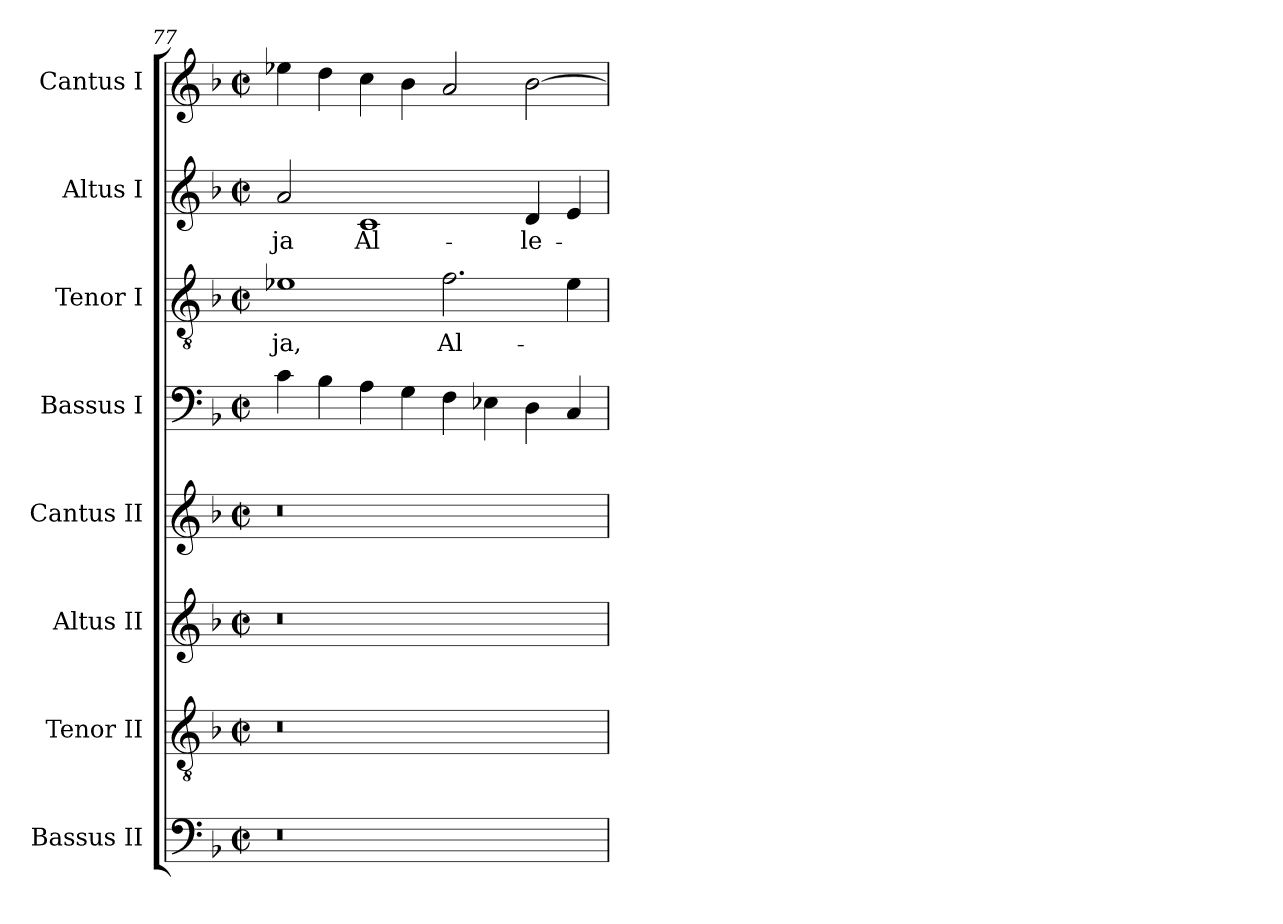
**kern	**kern	**kern	**kern	**kern	**kern	**text	**kern	**text	**kern
*part8	*part7	*part6	*part5	*part4	*part3	*part3	*part2	*part2	*part1
*staff8	*staff7	*staff6	*staff5	*staff4	*staff3	*staff3	*staff2	*staff2	*staff1
*I"Bassus II	*I"Tenor II	*I"Altus II	*I"Cantus II	*I"Bassus I	*I"Tenor I	*	*I"Altus I	*	*I"Cantus I
*clefF4	*clefGv2	*clefG2	*clefG2	*clefF4	*clefGv2	*	*clefG2	*	*clefG2
*k[b-]	*k[b-]	*k[b-]	*k[b-]	*k[b-]	*k[b-]	*	*k[b-]	*	*k[b-]
*F:	*F:	*F:	*F:	*F:	*F:	*	*F:	*	*F:
*M2/2	*M2/2	*M2/2	*M2/2	*M2/2	*M2/2	*	*M2/2	*	*M2/2
*met(c|)	*met(c|)	*met(c|)	*met(c|)	*met(c|)	*met(c|)	*	*met(c|)	*	*met(c|)
=77	=77	=77	=77	=77	=77	=77	=77	=77	=77
!	!	!	!	!	!	!LO:LY:b:cj	!	!LO:LY:b:cj	!
0r	0r	0r	0r	4c\	1e-	-ja,	2a/	-ja	4ee-\
.	.	.	.	4B-\	.	.	.	.	4dd\
!	!	!	!	!	!	!	!	!LO:LY:b:cj	!
.	.	.	.	4A\	.	.	1c	Al-	4cc\
.	.	.	.	4G\	.	.	.	.	4b-\
!	!	!	!	!	!	!LO:LY:b:cj	!	!	!
.	.	.	.	4F\	2.f\	Al-	.	.	2a/
.	.	.	.	4E-\	.	.	.	.	.
!	!	!	!	!	!	!	!	!LO:LY:b:cj	!
.	.	.	.	4D\	.	.	4d/	-le-	[>2b-\
.	.	.	.	4C/	4e-\	.	4e/	.	.
=	=	=	=	=	=	=	=	=	=
*-	*-	*-	*-	*-	*-	*-	*-	*-	*-
